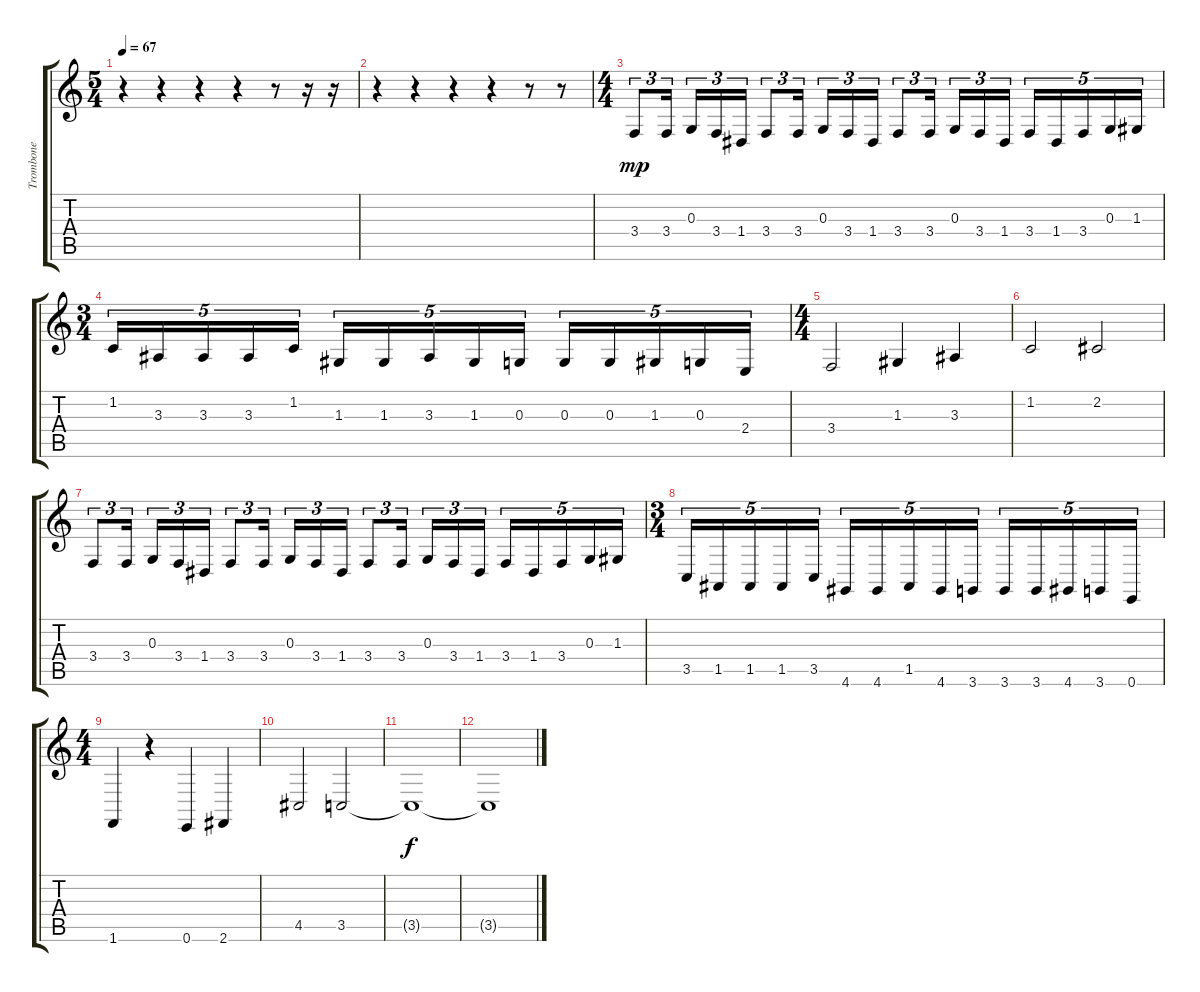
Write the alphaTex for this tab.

\track ("Trombone" "Trombone") {instrument trombone bank 255}
\staff {score tabs}
\tuning (E4 B3 G3 D3 A2 E2) {hide}
\ts (5 4)
\tempo 67
\clef g2
\ks c
r.4{dy mp} r.4 r.4 r.4 r.8 r.16 r.16 |
r.4 r.4 r.4 r.4 r.8 r.8 |
\ts (4 4)
3.4.8{tu (3 2)} 3.4.16{tu (3 2) beam splitsecondary} 0.3.16{tu (3 2)} 3.4.16{tu (3 2)} 1.4.16{tu (3 2)} 3.4.8{tu (3 2)} 3.4.16{tu (3 2) beam splitsecondary} 0.3.16{tu (3 2)} 3.4.16{tu (3 2)} 1.4.16{tu (3 2)} 3.4.8{tu (3 2)} 3.4.16{tu (3 2) beam splitsecondary} 0.3.16{tu (3 2)} 3.4.16{tu (3 2)} 1.4.16{tu (3 2)} 3.4.16{tu (5 4)} 1.4.16{tu (5 4)} 3.4.16{tu (5 4)} 0.3.16{tu (5 4)} 1.3.16{tu (5 4)} |
\ts (3 4)
1.2.16{tu (5 4)} 3.3.16{tu (5 4)} 3.3.16{tu (5 4)} 3.3.16{tu (5 4)} 1.2.16{tu (5 4)} 1.3.16{tu (5 4)} 1.3.16{tu (5 4)} 3.3.16{tu (5 4)} 1.3.16{tu (5 4)} 0.3.16{tu (5 4)} 0.3.16{tu (5 4)} 0.3.16{tu (5 4)} 1.3.16{tu (5 4)} 0.3.16{tu (5 4)} 2.4.16{tu (5 4)} |
\ts (4 4)
3.4.2 1.3.4 3.3.4 |
1.2.2 2.2.2 |
3.4.8{tu (3 2)} 3.4.16{tu (3 2) beam splitsecondary} 0.3.16{tu (3 2)} 3.4.16{tu (3 2)} 1.4.16{tu (3 2)} 3.4.8{tu (3 2)} 3.4.16{tu (3 2) beam splitsecondary} 0.3.16{tu (3 2)} 3.4.16{tu (3 2)} 1.4.16{tu (3 2)} 3.4.8{tu (3 2)} 3.4.16{tu (3 2) beam splitsecondary} 0.3.16{tu (3 2)} 3.4.16{tu (3 2)} 1.4.16{tu (3 2)} 3.4.16{tu (5 4)} 1.4.16{tu (5 4)} 3.4.16{tu (5 4)} 0.3.16{tu (5 4)} 1.3.16{tu (5 4)} |
\ts (3 4)
3.5.16{tu (5 4)} 1.5.16{tu (5 4)} 1.5.16{tu (5 4)} 1.5.16{tu (5 4)} 3.5.16{tu (5 4)} 4.6.16{tu (5 4)} 4.6.16{tu (5 4)} 1.5.16{tu (5 4)} 4.6.16{tu (5 4)} 3.6.16{tu (5 4)} 3.6.16{tu (5 4)} 3.6.16{tu (5 4)} 4.6.16{tu (5 4)} 3.6.16{tu (5 4)} 0.6.16{tu (5 4)} |
\ts (4 4)
1.6.4 r.4 0.6.4 2.6.4 |
4.5.2 3.5.2 |
3.5{t}.1{dy f} |
3.5{t}.1
